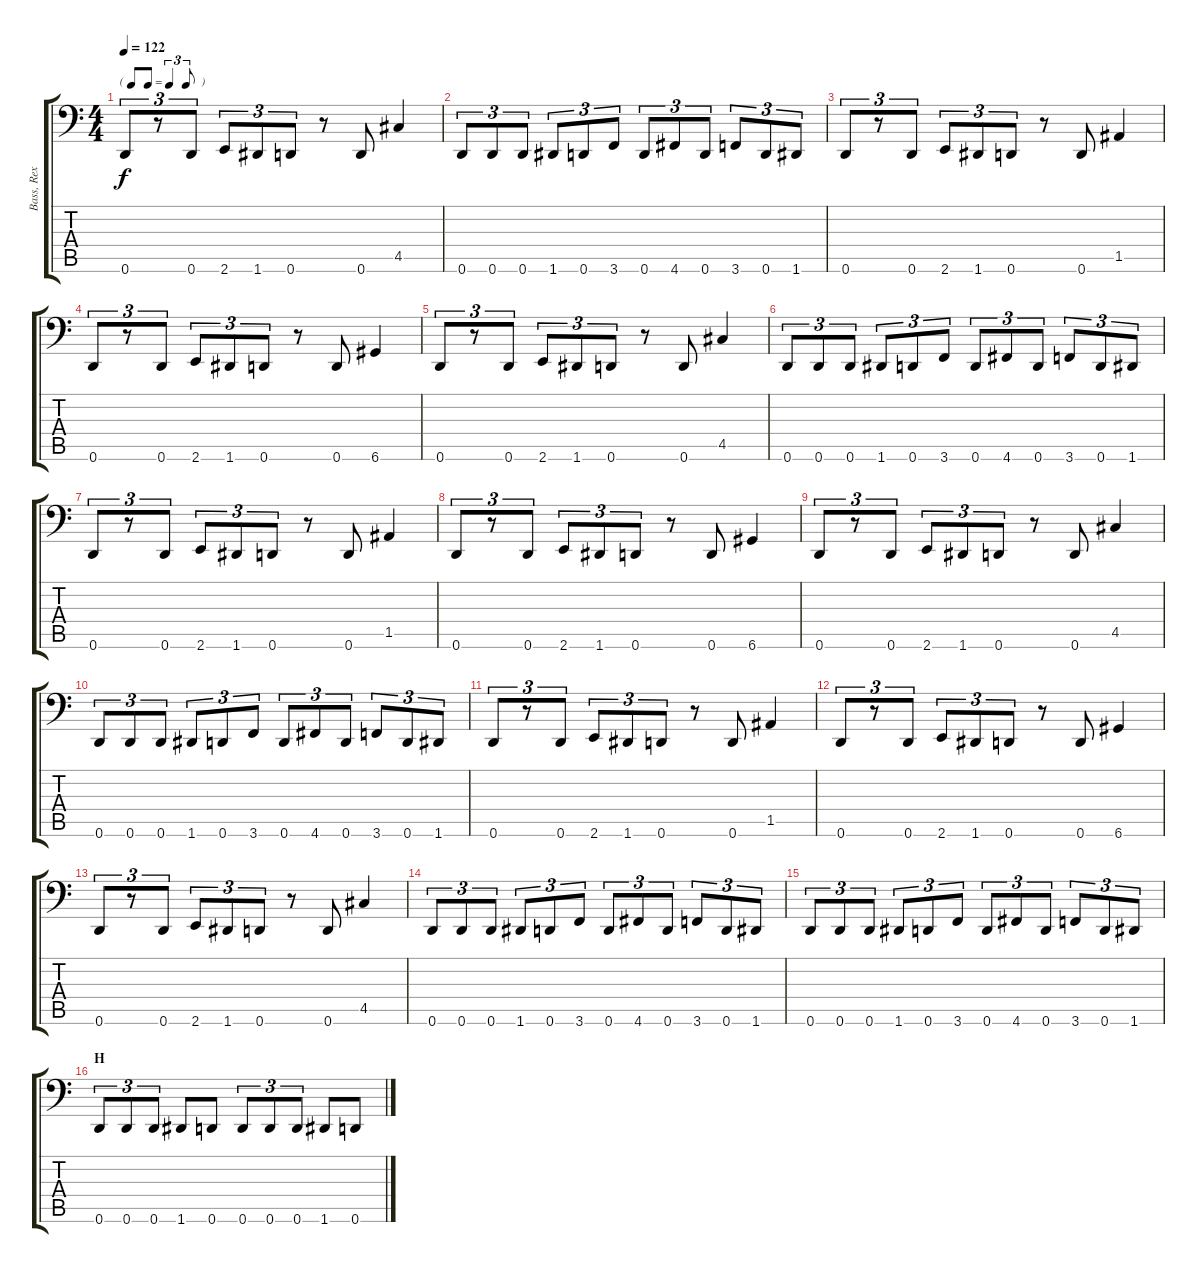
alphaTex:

\track ("Bass, Rex" "Bass, Rex") {instrument electricbasspick}
\staff {score tabs}
\tuning (E3 B2 G2 D2 A1 D1) {hide}
\ts (4 4)
\tf triplet8th
\tempo 122
\clef f4
\ks c
0.6.8{tu (3 2) dy f} r.8{tu (3 2)} 0.6.8{tu (3 2)} 2.6.8{tu (3 2)} 1.6.8{tu (3 2)} 0.6.8{tu (3 2)} r.8 0.6.8 4.5.4 |
0.6.8{tu (3 2)} 0.6.8{tu (3 2)} 0.6.8{tu (3 2)} 1.6.8{tu (3 2)} 0.6.8{tu (3 2)} 3.6.8{tu (3 2)} 0.6.8{tu (3 2)} 4.6.8{tu (3 2)} 0.6.8{tu (3 2)} 3.6.8{tu (3 2)} 0.6.8{tu (3 2)} 1.6.8{tu (3 2)} |
0.6.8{tu (3 2)} r.8{tu (3 2)} 0.6.8{tu (3 2)} 2.6.8{tu (3 2)} 1.6.8{tu (3 2)} 0.6.8{tu (3 2)} r.8 0.6.8 1.5.4 |
0.6.8{tu (3 2)} r.8{tu (3 2)} 0.6.8{tu (3 2)} 2.6.8{tu (3 2)} 1.6.8{tu (3 2)} 0.6.8{tu (3 2)} r.8 0.6.8 6.6.4 |
0.6.8{tu (3 2)} r.8{tu (3 2)} 0.6.8{tu (3 2)} 2.6.8{tu (3 2)} 1.6.8{tu (3 2)} 0.6.8{tu (3 2)} r.8 0.6.8 4.5.4 |
0.6.8{tu (3 2)} 0.6.8{tu (3 2)} 0.6.8{tu (3 2)} 1.6.8{tu (3 2)} 0.6.8{tu (3 2)} 3.6.8{tu (3 2)} 0.6.8{tu (3 2)} 4.6.8{tu (3 2)} 0.6.8{tu (3 2)} 3.6.8{tu (3 2)} 0.6.8{tu (3 2)} 1.6.8{tu (3 2)} |
0.6.8{tu (3 2)} r.8{tu (3 2)} 0.6.8{tu (3 2)} 2.6.8{tu (3 2)} 1.6.8{tu (3 2)} 0.6.8{tu (3 2)} r.8 0.6.8 1.5.4 |
0.6.8{tu (3 2)} r.8{tu (3 2)} 0.6.8{tu (3 2)} 2.6.8{tu (3 2)} 1.6.8{tu (3 2)} 0.6.8{tu (3 2)} r.8 0.6.8 6.6.4 |
0.6.8{tu (3 2)} r.8{tu (3 2)} 0.6.8{tu (3 2)} 2.6.8{tu (3 2)} 1.6.8{tu (3 2)} 0.6.8{tu (3 2)} r.8 0.6.8 4.5.4 |
0.6.8{tu (3 2)} 0.6.8{tu (3 2)} 0.6.8{tu (3 2)} 1.6.8{tu (3 2)} 0.6.8{tu (3 2)} 3.6.8{tu (3 2)} 0.6.8{tu (3 2)} 4.6.8{tu (3 2)} 0.6.8{tu (3 2)} 3.6.8{tu (3 2)} 0.6.8{tu (3 2)} 1.6.8{tu (3 2)} |
0.6.8{tu (3 2)} r.8{tu (3 2)} 0.6.8{tu (3 2)} 2.6.8{tu (3 2)} 1.6.8{tu (3 2)} 0.6.8{tu (3 2)} r.8 0.6.8 1.5.4 |
0.6.8{tu (3 2)} r.8{tu (3 2)} 0.6.8{tu (3 2)} 2.6.8{tu (3 2)} 1.6.8{tu (3 2)} 0.6.8{tu (3 2)} r.8 0.6.8 6.6.4 |
0.6.8{tu (3 2)} r.8{tu (3 2)} 0.6.8{tu (3 2)} 2.6.8{tu (3 2)} 1.6.8{tu (3 2)} 0.6.8{tu (3 2)} r.8 0.6.8 4.5.4 |
0.6.8{tu (3 2)} 0.6.8{tu (3 2)} 0.6.8{tu (3 2)} 1.6.8{tu (3 2)} 0.6.8{tu (3 2)} 3.6.8{tu (3 2)} 0.6.8{tu (3 2)} 4.6.8{tu (3 2)} 0.6.8{tu (3 2)} 3.6.8{tu (3 2)} 0.6.8{tu (3 2)} 1.6.8{tu (3 2)} |
0.6.8{tu (3 2)} 0.6.8{tu (3 2)} 0.6.8{tu (3 2)} 1.6.8{tu (3 2)} 0.6.8{tu (3 2)} 3.6.8{tu (3 2)} 0.6.8{tu (3 2)} 4.6.8{tu (3 2)} 0.6.8{tu (3 2)} 3.6.8{tu (3 2)} 0.6.8{tu (3 2)} 1.6.8{tu (3 2)} |
\section ("" "H")
0.6.8{tu (3 2)} 0.6.8{tu (3 2)} 0.6.8{tu (3 2)} 1.6.8 0.6.8 0.6.8{tu (3 2)} 0.6.8{tu (3 2)} 0.6.8{tu (3 2)} 1.6.8 0.6.8
